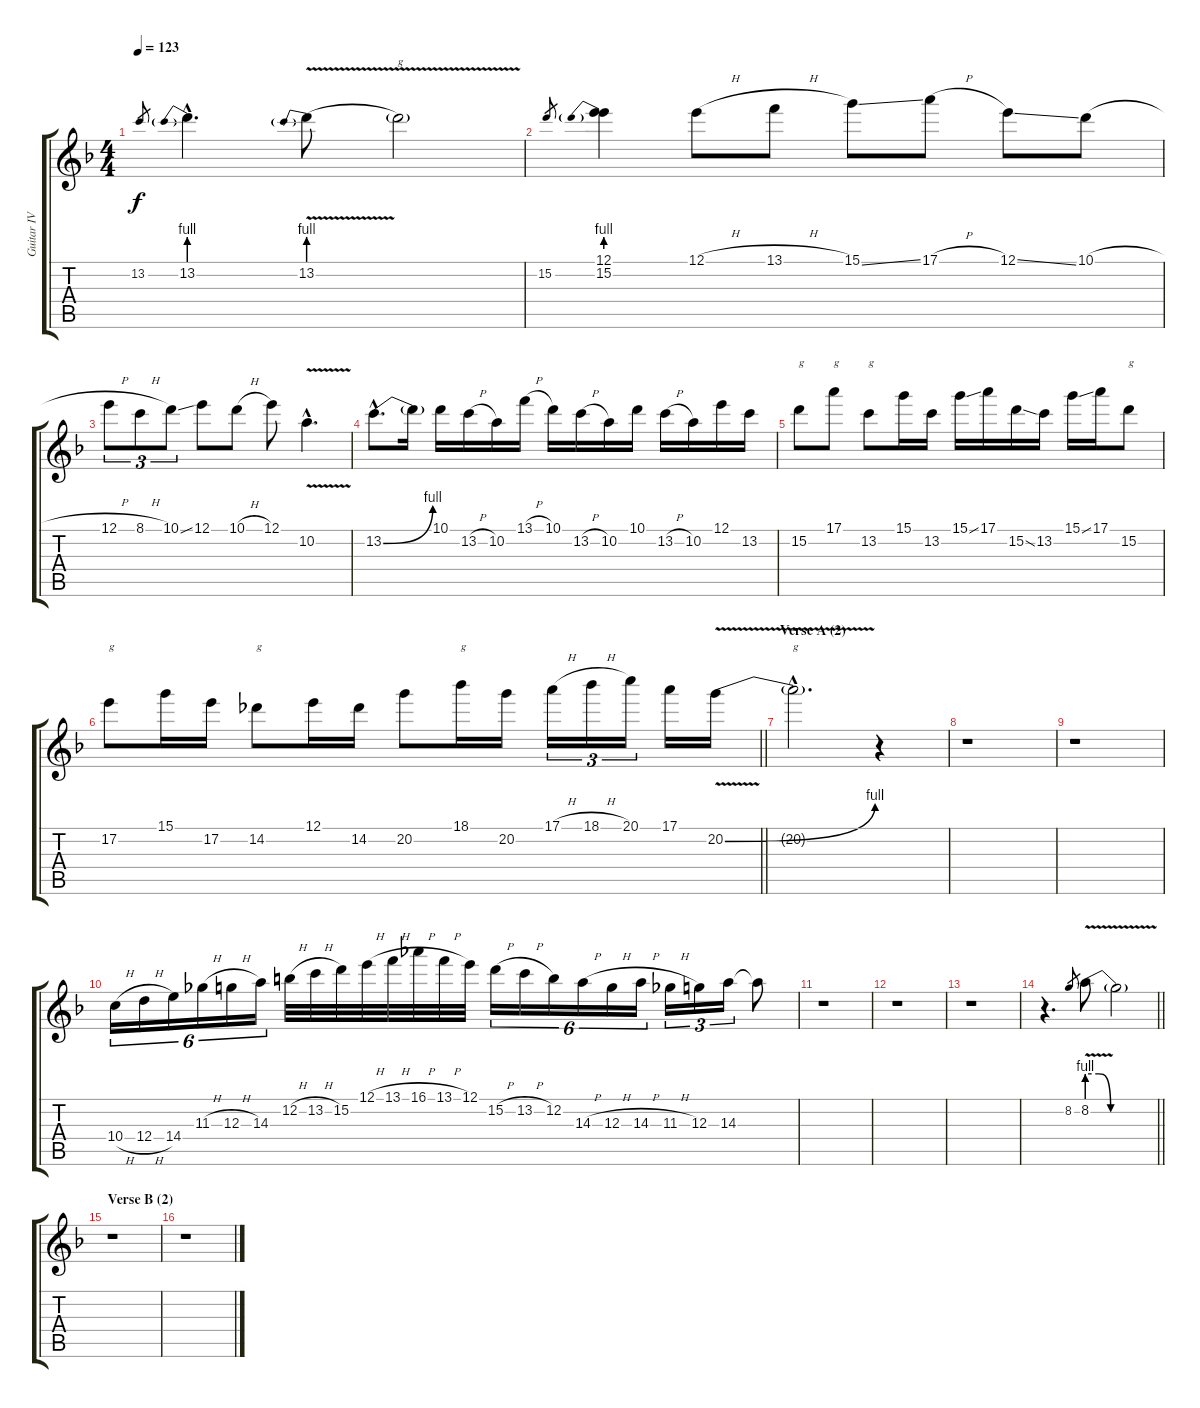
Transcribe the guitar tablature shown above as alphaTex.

\track ("Guitar IV" "Guitar IV") {instrument distortionguitar}
\staff {score tabs}
\tuning (E4 B3 G3 D3 A2 E2) {hide}
\ts (4 4)
\tempo 123
\clef g2
\ks dminor
13.2.8{gr dy f} 13.2{be (prebend 0 4 60 4) hac}.4{d} 13.2{be (prebend 0 4 60 4) v}.8 13.2{t}.2{txt "g"} |
15.2.8{gr} (12.1 15.2{be (prebend 0 4 60 4)}).4 12.1{h}.8 13.1{h}.8 15.1{ss}.8 17.1{h}.8 12.1{ss}.8 10.1{h}.8 |
12.1{h}.8{tu (3 2)} 8.1{h}.8{tu (3 2)} 10.1{ss}.8{tu (3 2)} 12.1.8 10.1{h}.8 12.1.8 10.2{v hac}.4{d} |
13.2{be (bend 0 0 60 4) hac}.8{d} 13.2{t}.16 10.1.16 13.2{h}.16 10.2.16 13.1{h}.16 10.1.16 13.2{h}.16 10.2.16 10.1.16 13.2{h}.16 10.2.16 12.1.16 13.2.16 |
15.2.8{txt "g"} 17.1.8{txt "g"} 13.2.8{txt "g"} 15.1.16 13.2.16 15.1{ss}.16 17.1.16 15.2{ss}.16 13.2.16 15.1{ss}.16 17.1.16 15.2.8{txt "g"} |
\barLineRight lightlight
17.2.8{txt "g"} 15.1.16 17.2.16 14.2.8{txt "g"} 12.1.16 14.2.16 20.2.8 18.1.16{txt "g"} 20.2.16 17.1{h}.16{tu (3 2)} 18.1{h}.16{tu (3 2)} 20.1.16{tu (3 2)} 17.1.16 20.2{be (bend 0 0 60 4) v}.16 |
\section ("" "Verse A (2)")
20.2{hac t}.2{d txt "g"} r.4 |
r.1 |
r.1 |
10.4{h}.16{tu (6 4)} 12.4{h}.16{tu (6 4)} 14.4.16{tu (6 4)} 11.3{h}.16{tu (6 4)} 12.3{h}.16{tu (6 4)} 14.3.16{tu (6 4)} 12.2{h}.32 13.2{h}.32 15.2.32 12.1{h}.32 13.1{h}.32 16.1{h}.32 13.1{h}.32 12.1.32 15.2{h}.16{tu (6 4)} 13.2{h}.16{tu (6 4)} 12.2.16{tu (6 4)} 14.3{h}.16{tu (6 4)} 12.3{h}.16{tu (6 4)} 14.3{h}.16{tu (6 4)} 11.3{h}.16{tu (3 2)} 12.3.16{tu (3 2)} 14.3.16{tu (3 2)} 14.3{t}.8 |
r.1 |
r.1 |
r.1 |
\barLineRight lightlight
r.4{d} 8.2.8{gr} 8.2{be (custom 0 4 10 4 20 0 60 0) v}.8 8.2{t}.2 |
\section ("" "Verse B (2)")
r.1 |
r.1
